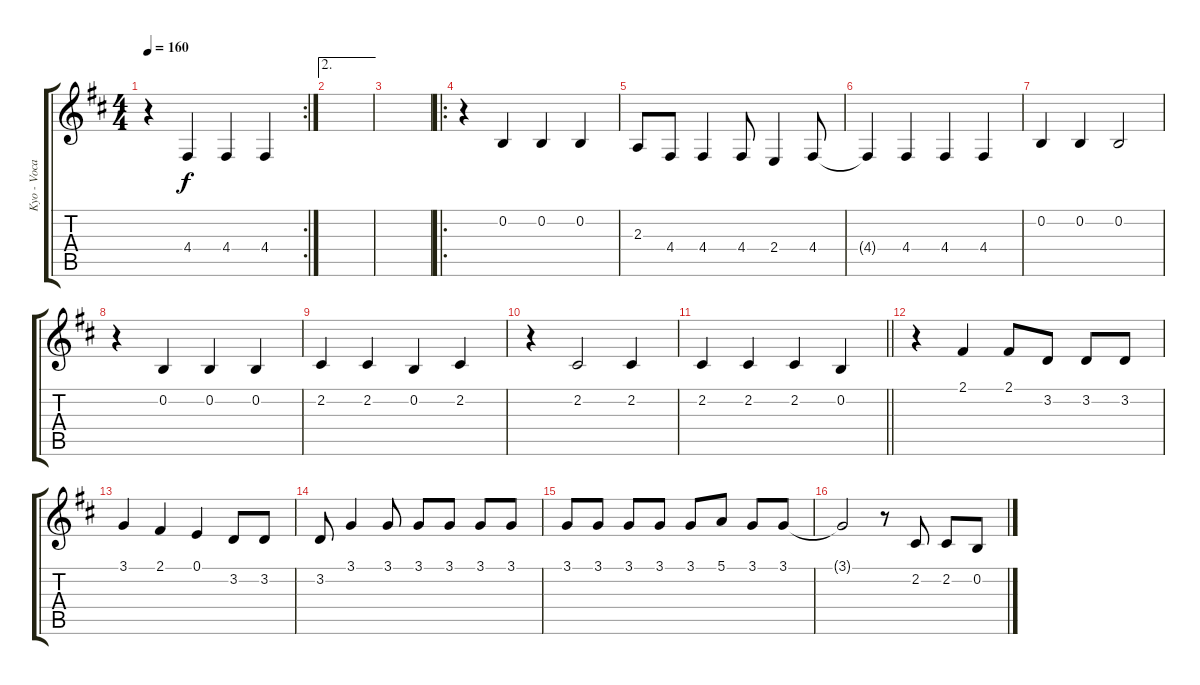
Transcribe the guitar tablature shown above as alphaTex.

\track ("Kyo - Vocal" "Kyo - Voca") {instrument sopranosax}
\staff {score tabs}
\tuning (E4 B3 G3 D3 A2 E2) {hide}
\rc 2
\ts (4 4)
\tempo 160
\clef g2
\ks d
r.4{dy f} 4.4.4 4.4.4 4.4.4 |
\ae 2
|
|
\ro
r.4 0.2.4 0.2.4 0.2.4 |
2.3.8 4.4.8 4.4.4 4.4.8 2.4.4 4.4.8 |
4.4{t}.4 4.4.4 4.4.4 4.4.4 |
0.2.4 0.2.4 0.2.2 |
r.4 0.2.4 0.2.4 0.2.4 |
2.2.4 2.2.4 0.2.4 2.2.4 |
r.4 2.2.2 2.2.4 |
\barLineRight lightlight
2.2.4 2.2.4 2.2.4 0.2.4 |
r.4 2.1.4 2.1.8 3.2.8 3.2.8 3.2.8 |
3.1.4 2.1.4 0.1.4 3.2.8 3.2.8 |
3.2.8 3.1.4 3.1.8 3.1.8 3.1.8 3.1.8 3.1.8 |
3.1.8 3.1.8 3.1.8 3.1.8 3.1.8 5.1.8 3.1.8 3.1.8 |
3.1{t}.2 r.8 2.2.8 2.2.8 0.2.8
